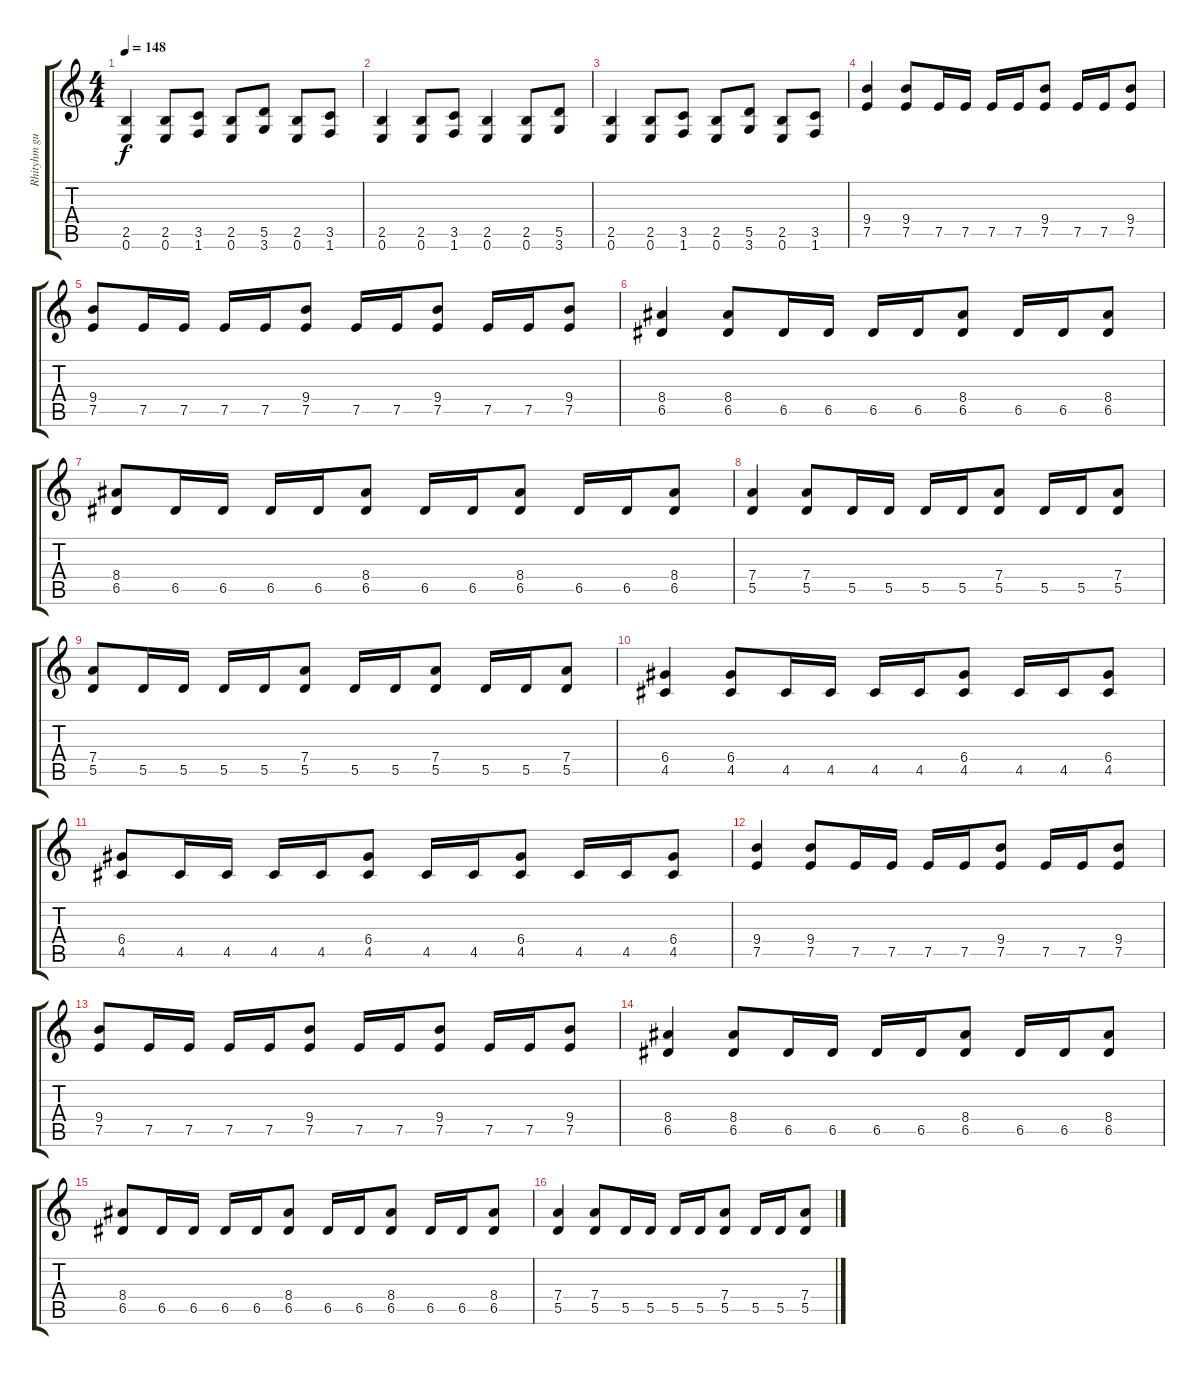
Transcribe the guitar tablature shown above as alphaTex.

\track ("Rhityhm guitar" "Rhityhm gu") {instrument overdrivenguitar}
\staff {score tabs}
\tuning (E4 B3 G3 D3 A2 E2) {hide}
\ts (4 4)
\tempo 148
\clef g2
\ks c
(2.5 0.6).4{dy f} (2.5 0.6).8 (3.5 1.6).8 (2.5 0.6).8 (5.5 3.6).8 (2.5 0.6).8 (3.5 1.6).8 |
(2.5 0.6).4 (2.5 0.6).8 (3.5 1.6).8 (2.5 0.6).4 (2.5 0.6).8 (5.5 3.6).8 |
(2.5 0.6).4 (2.5 0.6).8 (3.5 1.6).8 (2.5 0.6).8 (5.5 3.6).8 (2.5 0.6).8 (3.5 1.6).8 |
(9.4 7.5).4 (9.4 7.5).8 7.5.16 7.5.16 7.5.16 7.5.16 (9.4 7.5).8 7.5.16 7.5.16 (9.4 7.5).8 |
(9.4 7.5).8 7.5.16 7.5.16 7.5.16 7.5.16 (9.4 7.5).8 7.5.16 7.5.16 (9.4 7.5).8 7.5.16 7.5.16 (9.4 7.5).8 |
(8.4 6.5).4 (8.4 6.5).8 6.5.16 6.5.16 6.5.16 6.5.16 (8.4 6.5).8 6.5.16 6.5.16 (8.4 6.5).8 |
(8.4 6.5).8 6.5.16 6.5.16 6.5.16 6.5.16 (8.4 6.5).8 6.5.16 6.5.16 (8.4 6.5).8 6.5.16 6.5.16 (8.4 6.5).8 |
(7.4 5.5).4 (7.4 5.5).8 5.5.16 5.5.16 5.5.16 5.5.16 (7.4 5.5).8 5.5.16 5.5.16 (7.4 5.5).8 |
(7.4 5.5).8 5.5.16 5.5.16 5.5.16 5.5.16 (7.4 5.5).8 5.5.16 5.5.16 (7.4 5.5).8 5.5.16 5.5.16 (7.4 5.5).8 |
(6.4 4.5).4 (6.4 4.5).8 4.5.16 4.5.16 4.5.16 4.5.16 (6.4 4.5).8 4.5.16 4.5.16 (6.4 4.5).8 |
(6.4 4.5).8 4.5.16 4.5.16 4.5.16 4.5.16 (6.4 4.5).8 4.5.16 4.5.16 (6.4 4.5).8 4.5.16 4.5.16 (6.4 4.5).8 |
(9.4 7.5).4 (9.4 7.5).8 7.5.16 7.5.16 7.5.16 7.5.16 (9.4 7.5).8 7.5.16 7.5.16 (9.4 7.5).8 |
(9.4 7.5).8 7.5.16 7.5.16 7.5.16 7.5.16 (9.4 7.5).8 7.5.16 7.5.16 (9.4 7.5).8 7.5.16 7.5.16 (9.4 7.5).8 |
(8.4 6.5).4 (8.4 6.5).8 6.5.16 6.5.16 6.5.16 6.5.16 (8.4 6.5).8 6.5.16 6.5.16 (8.4 6.5).8 |
(8.4 6.5).8 6.5.16 6.5.16 6.5.16 6.5.16 (8.4 6.5).8 6.5.16 6.5.16 (8.4 6.5).8 6.5.16 6.5.16 (8.4 6.5).8 |
(7.4 5.5).4 (7.4 5.5).8 5.5.16 5.5.16 5.5.16 5.5.16 (7.4 5.5).8 5.5.16 5.5.16 (7.4 5.5).8
